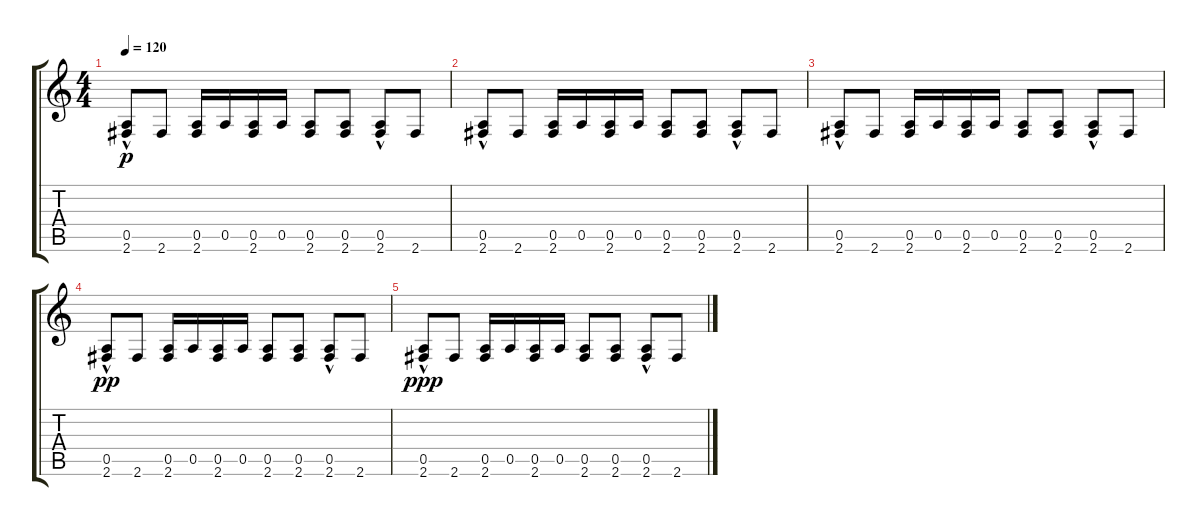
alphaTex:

\track "" {instrument acousticguitarnylon}
\staff {score tabs}
\tuning (E4 B3 G3 D3 A2 E2) {hide}
\ts (4 4)
\tempo 120
\clef g2
\ks c
(0.5{hac} 2.6).8{dy p} 2.6.8 (0.5 2.6).16 0.5.16 (0.5 2.6).16 0.5.16 (0.5 2.6).8 (0.5 2.6).8 (0.5{hac} 2.6).8 2.6.8 |
(0.5{hac} 2.6).8 2.6.8 (0.5 2.6).16 0.5.16 (0.5 2.6).16 0.5.16 (0.5 2.6).8 (0.5 2.6).8 (0.5{hac} 2.6).8 2.6.8 |
(0.5{hac} 2.6).8 2.6.8 (0.5 2.6).16 0.5.16 (0.5 2.6).16 0.5.16 (0.5 2.6).8 (0.5 2.6).8 (0.5{hac} 2.6).8 2.6.8 |
(0.5{hac} 2.6).8{dy pp} 2.6.8 (0.5 2.6).16 0.5.16 (0.5 2.6).16 0.5.16 (0.5 2.6).8 (0.5 2.6).8 (0.5{hac} 2.6).8 2.6.8 |
(0.5{hac} 2.6).8{dy ppp} 2.6.8 (0.5 2.6).16 0.5.16 (0.5 2.6).16 0.5.16 (0.5 2.6).8 (0.5 2.6).8 (0.5{hac} 2.6).8 2.6.8
